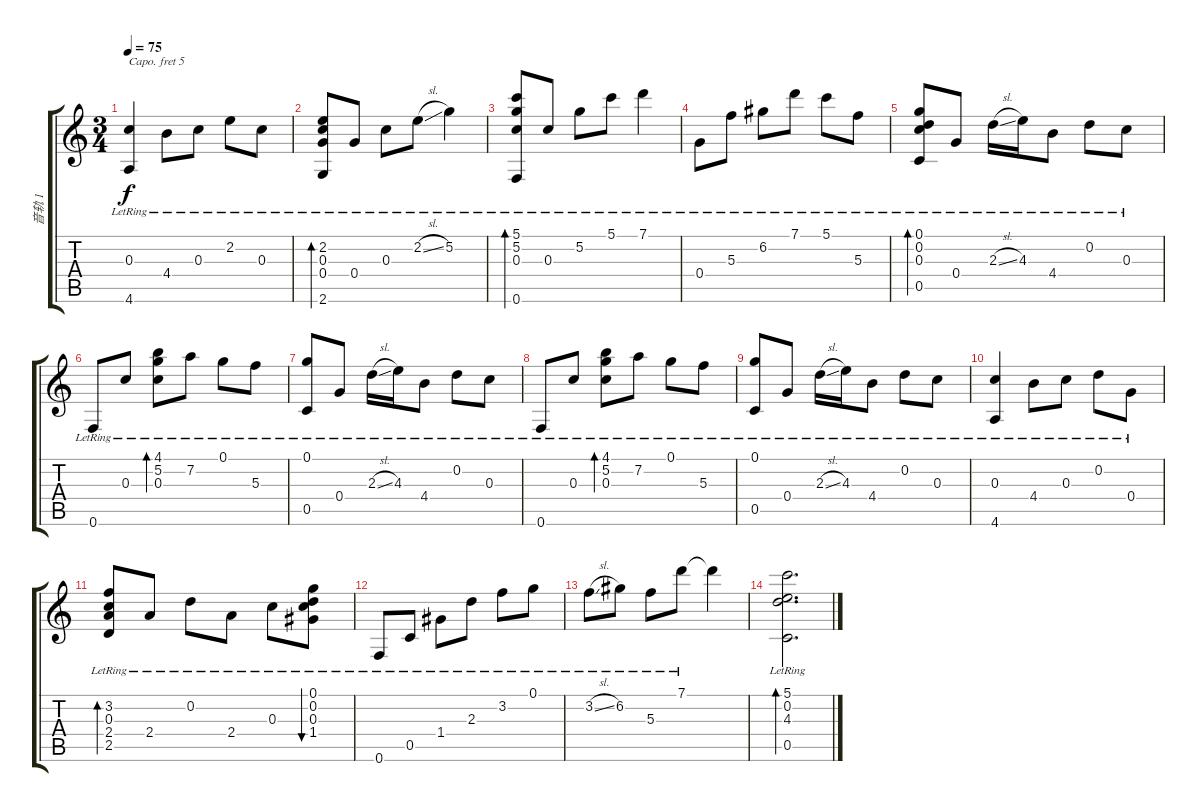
\track ("音轨 1" "音轨 1") {instrument acousticguitarsteel}
\staff {score tabs}
\capo 5
\tuning (D4 A3 G3 D3 G2 C2) {hide}
\ts (3 4)
\tempo 75
\clef g2
\ks c
(0.3{lr} 4.6{lr}).4{dy f} 4.4{lr}.8 0.3{lr}.8 2.2{lr}.8 0.3{lr}.8 |
(2.2{lr} 0.3{lr} 0.4{lr} 2.6{lr}).8{bd 240} 0.4{lr}.8 0.3{lr}.8 2.2{sl lr}.8 5.2{lr}.4 |
(5.1{lr} 5.2{lr} 0.3{lr} 0.6{lr}).8{bd 240} 0.3{lr}.8 5.2{lr}.8 5.1{lr}.8 7.1{lr}.4 |
0.4{lr}.8 5.3{lr}.8 6.2{lr}.8 7.1{lr}.8 5.1{lr}.8 5.3{lr}.8 |
(0.1{lr} 0.2{lr} 0.3{lr} 0.5{lr}).8{bd 240} 0.4{lr}.8 2.3{sl lr}.16 4.3{lr}.16 4.4{lr}.8 0.2{lr}.8 0.3{lr}.8 |
0.6{lr}.8 0.3{lr}.8 (4.1{lr} 5.2{lr} 0.3{lr}).8{bd 240} 7.2{lr}.8 0.1{lr}.8 5.3{lr}.8 |
(0.1{lr} 0.5{lr}).8 0.4{lr}.8 2.3{sl lr}.16 4.3{lr}.16 4.4{lr}.8 0.2{lr}.8 0.3{lr}.8 |
0.6{lr}.8 0.3{lr}.8 (4.1{lr} 5.2{lr} 0.3{lr}).8{bd 240} 7.2{lr}.8 0.1{lr}.8 5.3{lr}.8 |
(0.1{lr} 0.5{lr}).8 0.4{lr}.8 2.3{sl lr}.16 4.3{lr}.16 4.4{lr}.8 0.2{lr}.8 0.3{lr}.8 |
(0.3{lr} 4.6{lr}).4 4.4{lr}.8 0.3{lr}.8 0.2{lr}.8 0.4{lr}.8 |
(3.2{lr} 0.3{lr} 2.4{lr} 2.5{lr}).8{bd 240} 2.4{lr}.8 0.2{lr}.8 2.4{lr}.8 0.3{lr}.8 (0.1{lr} 0.2{lr} 0.3{lr} 1.4{lr}).8{bu 240} |
0.6{lr}.8 0.5{lr}.8 1.4{lr}.8 2.3{lr}.8 3.2{lr}.8 0.1{lr}.8 |
3.2{sl lr}.8 6.2{lr}.8 5.3{lr}.8 7.1{lr}.8 7.1{t}.4 |
(5.1{lr} 0.2{lr} 4.3{lr} 0.5{lr}).2{d bd 240}
